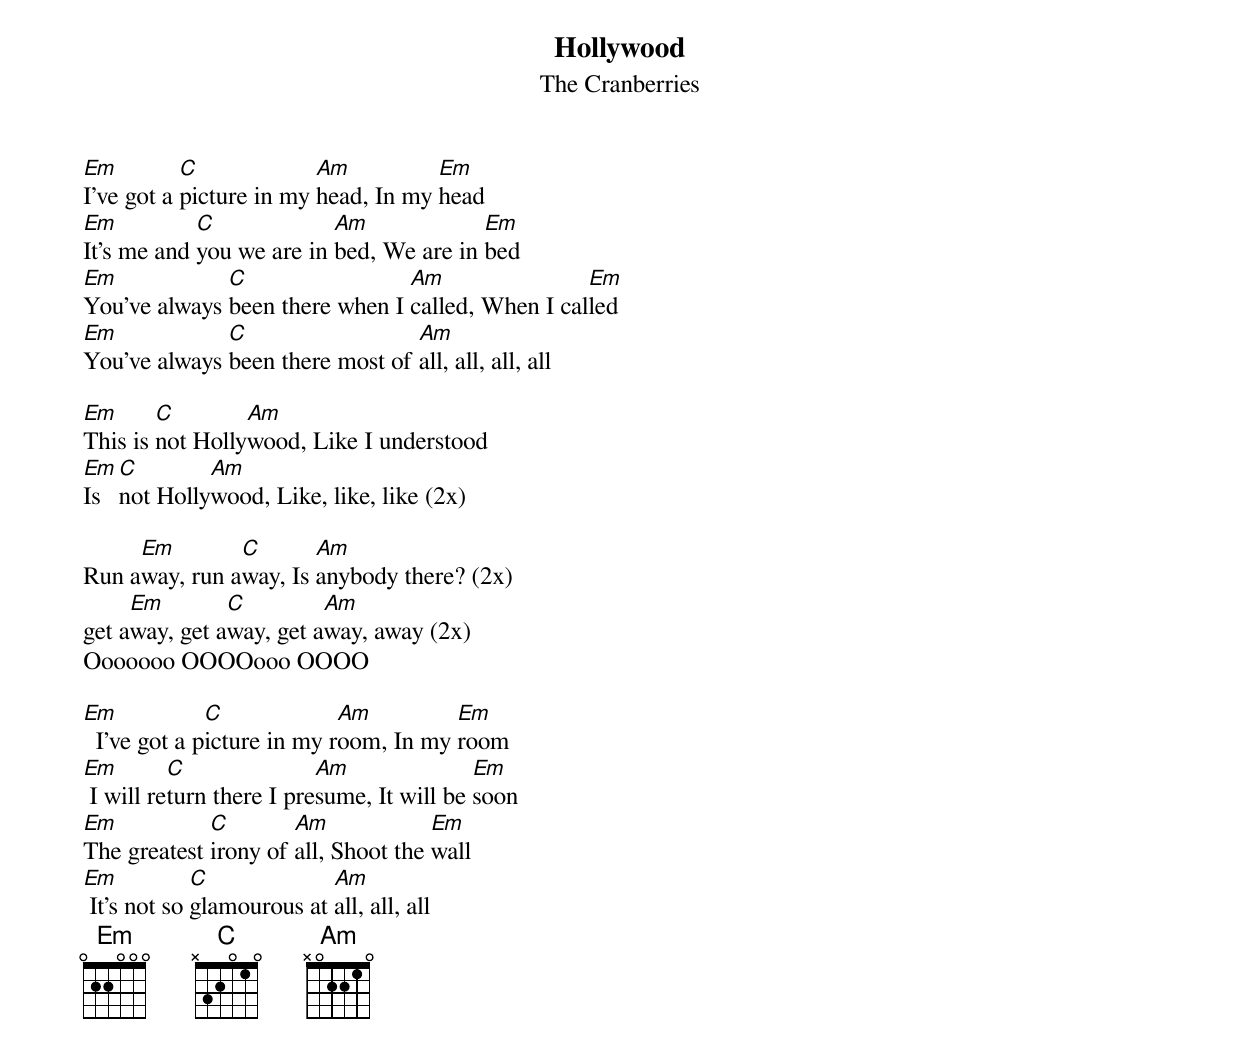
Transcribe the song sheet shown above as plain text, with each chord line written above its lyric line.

Hollywood
The Cranberries

Em         C             Am          Em
I've got a picture in my head, In my head
Em          C             Am             Em
It's me and you we are in bed, We are in bed
Em            C                 Am                Em
You've always been there when I called, When I called
Em            C                  Am
You've always been there most of all, all, all, all

Em      C        Am
This is not Hollywood, Like I understood
Em C        Am
Is not Hollywood, Like, like, like (2x)

     Em        C       Am
Run away, run away, Is anybody there? (2x)
     Em        C         Am
get away, get away, get away, away (2x)
Ooooooo OOOOooo OOOO

Em            C             Am         Em
  I've got a picture in my room, In my room
Em        C               Am               Em
 I will return there I presume, It will be soon
Em           C        Am             Em
The greatest irony of all, Shoot the wall
Em           C             Am
 It's not so glamourous at all, all, all
